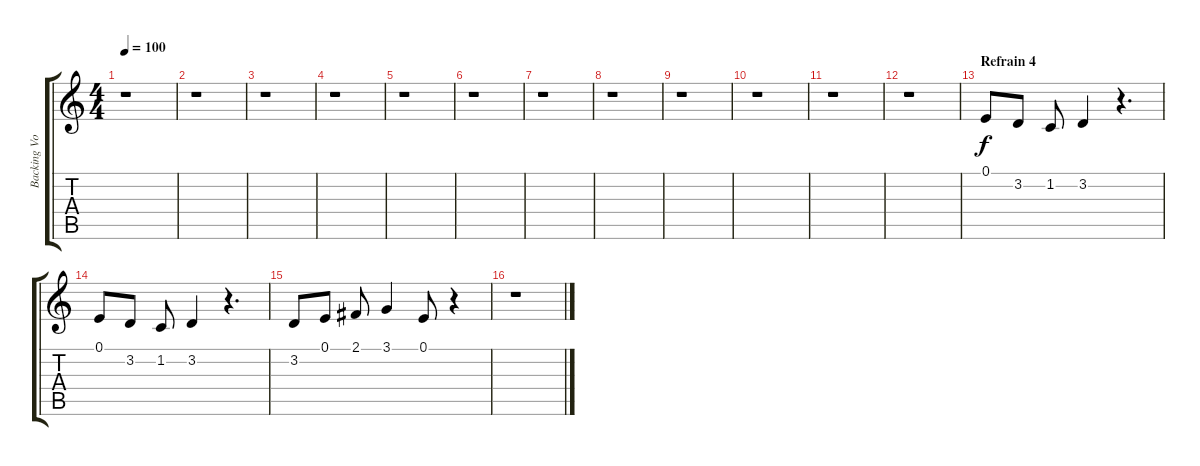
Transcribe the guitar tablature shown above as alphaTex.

\track ("Backing Vocals" "Backing Vo") {instrument panflute}
\staff {score tabs}
\tuning (E4 B3 G3 D3 A2 E2) {hide}
\ts (4 4)
\tempo 100
\clef g2
\ks c
r.1{dy f} |
r.1 |
r.1 |
r.1 |
r.1 |
r.1 |
r.1 |
r.1 |
r.1 |
r.1 |
r.1 |
r.1 |
\section ("" "Refrain 4")
0.1.8 3.2.8 1.2.8 3.2.4 r.4{d} |
0.1.8 3.2.8 1.2.8 3.2.4 r.4{d} |
3.2.8 0.1.8 2.1.8 3.1.4 0.1.8 r.4 |
r.1
